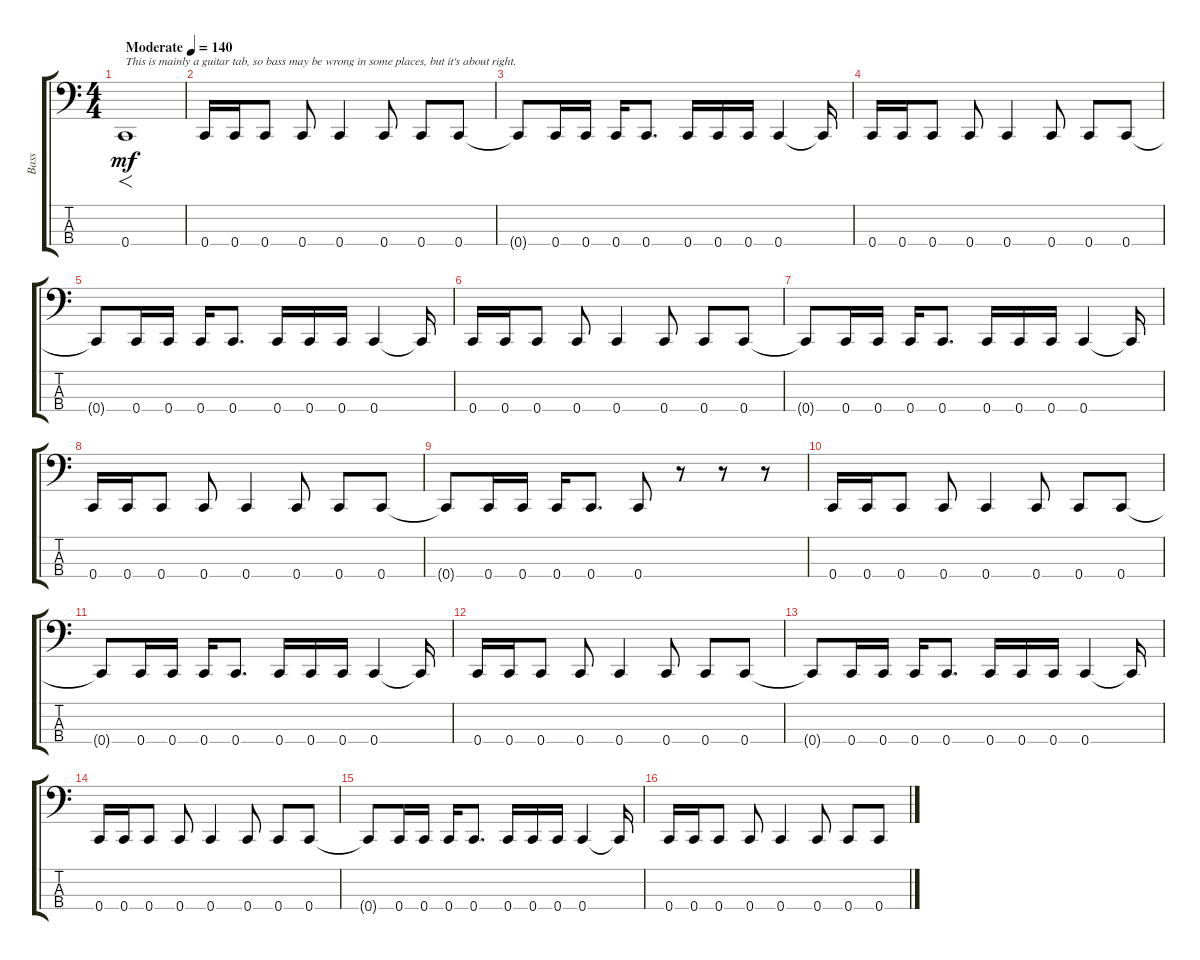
\track ("Bass" "Bass") {instrument electricbasspick}
\staff {score tabs}
\tuning (F2 C2 G1 C1) {hide}
\ts (4 4)
\tempo (140 "Moderate")
\clef f4
\ks c
0.4.1{f txt "This is mainly a guitar tab, so bass may be wrong in some places, but it's about right." dy mf instrument electricbasspick} |
0.4.16 0.4.16 0.4.8 0.4.8 0.4.4 0.4.8 0.4.8 0.4.8 |
0.4{t}.8 0.4.16 0.4.16 0.4.16 0.4.8{d} 0.4.16 0.4.16 0.4.16 0.4.4 0.4{t}.16 |
0.4.16 0.4.16 0.4.8 0.4.8 0.4.4 0.4.8 0.4.8 0.4.8 |
0.4{t}.8 0.4.16 0.4.16 0.4.16 0.4.8{d} 0.4.16 0.4.16 0.4.16 0.4.4 0.4{t}.16 |
0.4.16 0.4.16 0.4.8 0.4.8 0.4.4 0.4.8 0.4.8 0.4.8 |
0.4{t}.8 0.4.16 0.4.16 0.4.16 0.4.8{d} 0.4.16 0.4.16 0.4.16 0.4.4 0.4{t}.16 |
0.4.16 0.4.16 0.4.8 0.4.8 0.4.4 0.4.8 0.4.8 0.4.8 |
0.4{t}.8 0.4.16 0.4.16 0.4.16 0.4.8{d} 0.4.8 r.8 r.8 r.8 |
0.4.16 0.4.16 0.4.8 0.4.8 0.4.4 0.4.8 0.4.8 0.4.8 |
0.4{t}.8 0.4.16 0.4.16 0.4.16 0.4.8{d} 0.4.16 0.4.16 0.4.16 0.4.4 0.4{t}.16 |
0.4.16 0.4.16 0.4.8 0.4.8 0.4.4 0.4.8 0.4.8 0.4.8 |
0.4{t}.8 0.4.16 0.4.16 0.4.16 0.4.8{d} 0.4.16 0.4.16 0.4.16 0.4.4 0.4{t}.16 |
0.4.16 0.4.16 0.4.8 0.4.8 0.4.4 0.4.8 0.4.8 0.4.8 |
0.4{t}.8 0.4.16 0.4.16 0.4.16 0.4.8{d} 0.4.16 0.4.16 0.4.16 0.4.4 0.4{t}.16 |
0.4.16 0.4.16 0.4.8 0.4.8 0.4.4 0.4.8 0.4.8 0.4.8
